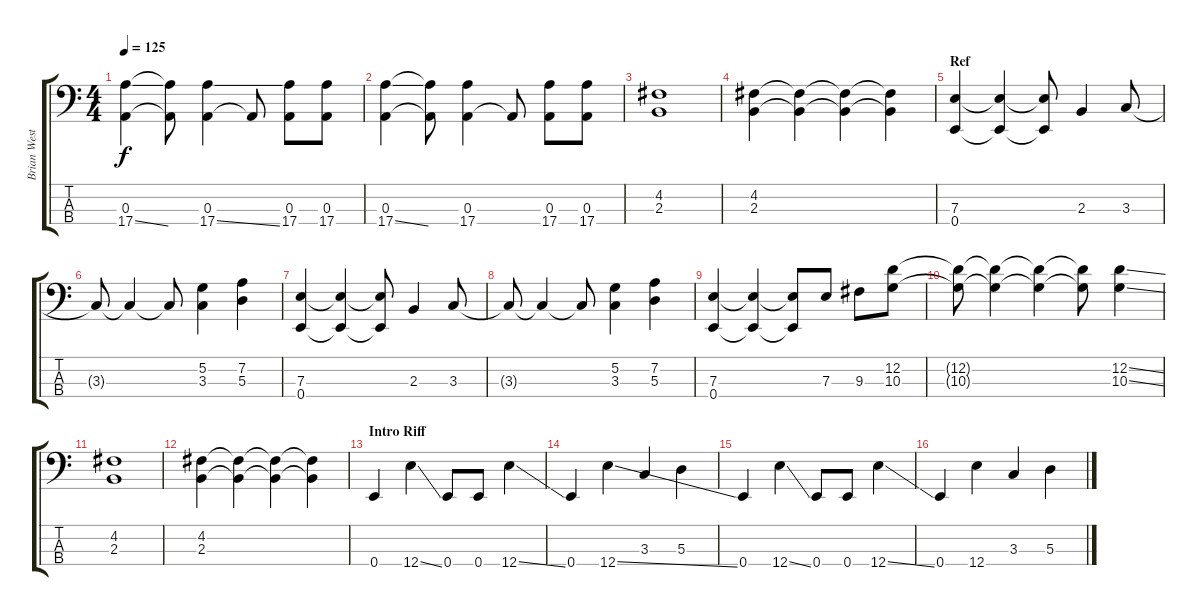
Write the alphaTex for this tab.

\track ("Brian West - Bass" "Brian West") {instrument electricbasspick}
\staff {score tabs}
\tuning (G2 D2 A1 E1) {hide}
\ts (4 4)
\tempo 125
\clef f4
\ks c
(0.3 17.4{ss}).4{dy f} (0.3{t} 17.4{t}).8 (0.3 17.4{ss}).4 0.3{t}.8 (0.3 17.4).8 (0.3 17.4).8 |
(0.3 17.4{ss}).4 (0.3{t} 17.4{t}).8 (0.3 17.4).4 0.3{t}.8 (0.3 17.4).8 (0.3 17.4).8 |
(4.2 2.3).1 |
(4.2 2.3).4 (4.2{t} 2.3{t}).4 (4.2{t} 2.3{t}).4 (4.2{t} 2.3{t}).4 |
\section ("" "Ref")
(7.3 0.4).4 (7.3{t} 0.4{t}).4 (7.3{t} 0.4{t}).8 2.3.4 3.3.8 |
3.3{t}.8 3.3{t}.4 3.3{t}.8 (5.2 3.3).4 (7.2 5.3).4 |
(7.3 0.4).4 (7.3{t} 0.4{t}).4 (7.3{t} 0.4{t}).8 2.3.4 3.3.8 |
3.3{t}.8 3.3{t}.4 3.3{t}.8 (5.2 3.3).4 (7.2 5.3).4 |
(7.3 0.4).4 (7.3{t} 0.4{t}).4 (7.3{t} 0.4{t}).8 7.3.8 9.3.8 (12.2 10.3).8 |
(12.2{t} 10.3{t}).8 (12.2{t} 10.3{t}).4 (12.2{t} 10.3{t}).4 (12.2{t} 10.3{t}).8 (12.2{ss} 10.3{ss}).4 |
(4.2 2.3).1 |
(4.2 2.3).4 (4.2{t} 2.3{t}).4 (4.2{t} 2.3{t}).4 (4.2{t} 2.3{t}).4 |
\section ("" "Intro Riff")
0.4.4 12.4{ss}.4 0.4.8 0.4.8 12.4{ss}.4 |
0.4.4 12.4{ss}.4 3.3.4 5.3.4 |
0.4.4 12.4{ss}.4 0.4.8 0.4.8 12.4{ss}.4 |
0.4.4 12.4{ss}.4 3.3.4 5.3.4
